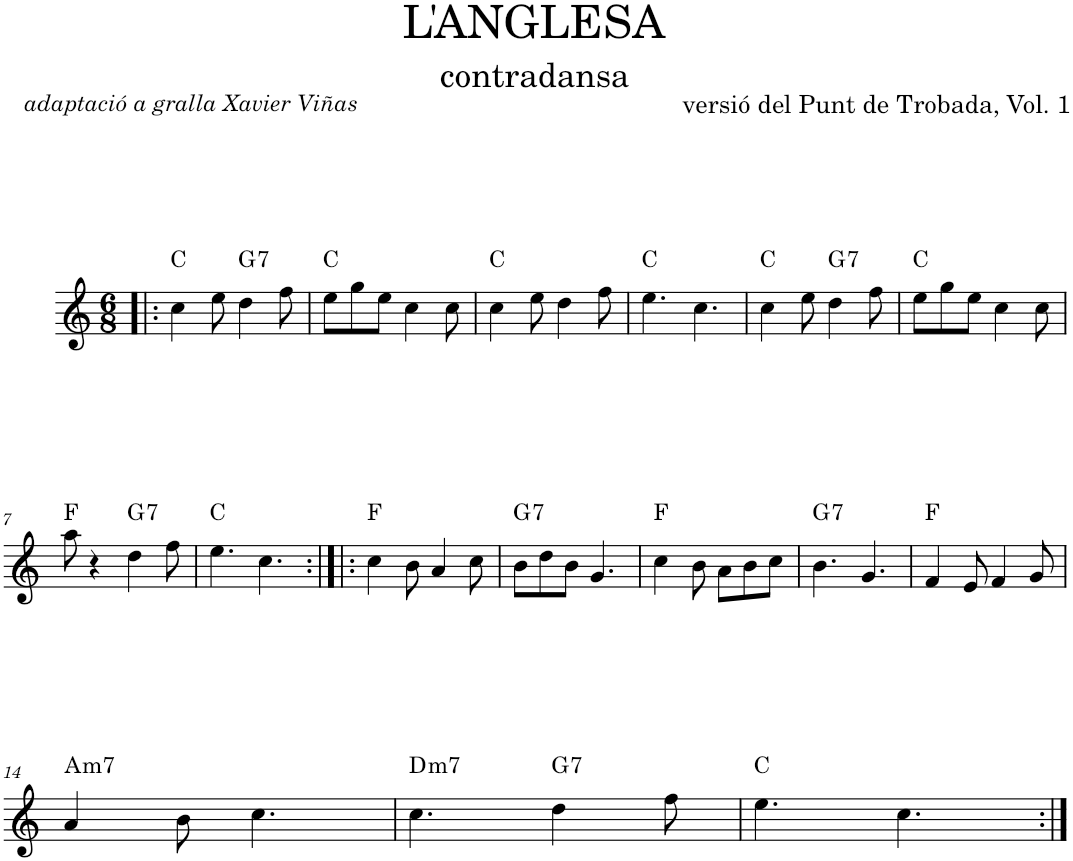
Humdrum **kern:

**kern	**harte
*part1	*part1
*staff1	*
*I"Oboè	*
*I'Ob.	*
*clefG2	*
*k[]	*
*M6/8	*
=1!|:	=1!|:
4cc\	C:maj
8ee\	.
!	!LO:H:kt=7
4dd\	G:7
8ff\	.
=2	=2
8ee\L	C:maj
8gg\	.
8ee\J	.
4cc\	.
8cc\	.
=3	=3
4cc\	C:maj
8ee\	.
4dd\	.
8ff\	.
=4	=4
4.ee\	C:maj
4.cc\	.
=5	=5
4cc\	C:maj
8ee\	.
!	!LO:H:kt=7
4dd\	G:7
8ff\	.
=6	=6
8ee\L	C:maj
8gg\	.
8ee\J	.
4cc\	.
8cc\	.
!!LO:LB:g=z
=7	=7
8aa\	F:maj
4r	.
!	!LO:H:kt=7
4dd\	G:7
8ff\	.
=8	=8
4.ee\	C:maj
4.cc\	.
=9:|!|:	=9:|!|:
4cc\	F:maj
8b\	.
4a/	.
8cc\	.
=10	=10
!	!LO:H:kt=7
8b\L	G:7
8dd\	.
8b\J	.
4.g/	.
=11	=11
4cc\	F:maj
8b\	.
8a\L	.
8b\	.
8cc\J	.
=12	=12
!	!LO:H:kt=7
4.b\	G:7
4.g/	.
=13	=13
4f/	F:maj
8e/	.
4f/	.
8g/	.
!!LO:LB:g=z
=14	=14
!	!LO:H:kt=m7
4a/	A:min7
8b\	.
4.cc\	.
=15	=15
!	!LO:H:kt=m7
4.cc\	D:min7
!	!LO:H:kt=7
4dd\	G:7
8ff\	.
=16	=16
4.ee\	C:maj
4.cc\	.
=:|!	=:|!
*-	*-
